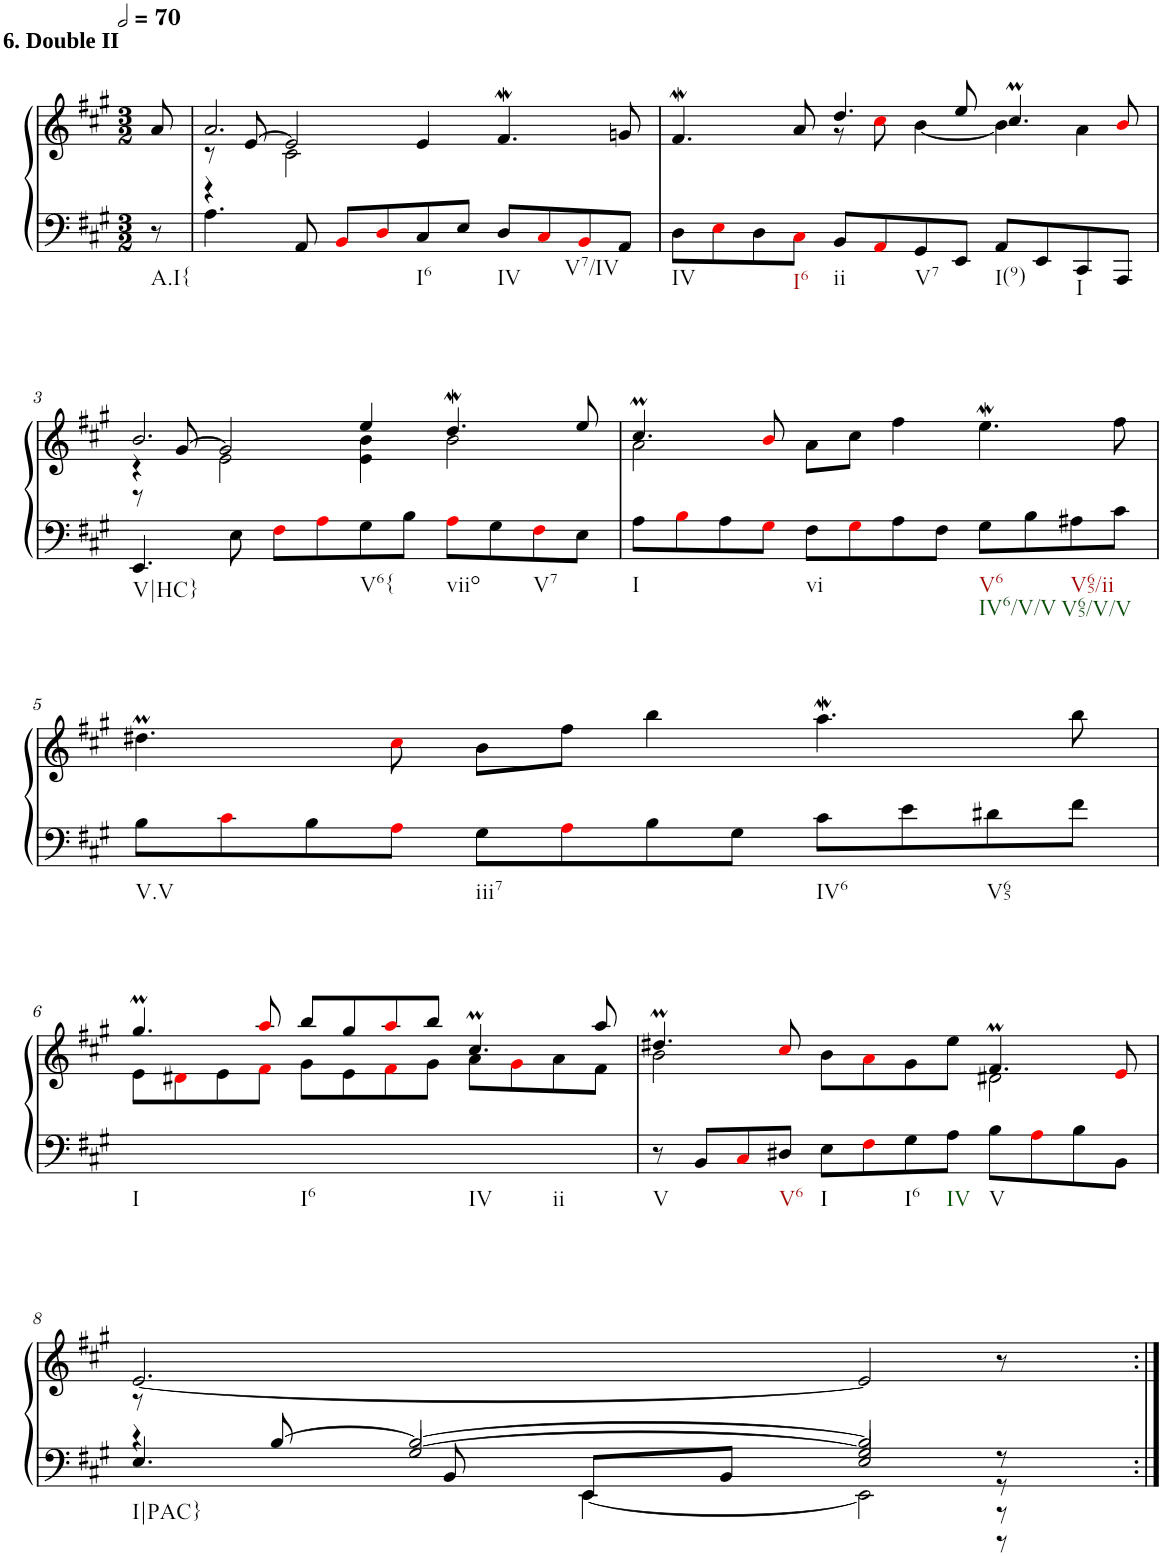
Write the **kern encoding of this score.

**kern	**kern
*part1	*part1
*staff2	*staff1
*I"unbenannt1	*
*clefF4	*clefG2
*k[f#c#g#]	*k[f#c#g#]
*M3/2	*M3/2
*MM140	*MM140
=	=
!	!LO:TX:a:B:t=6. Double II
!LO:TX:b:t=A.I{	!
8r	8a/
=1	=1
*	*^
*	*	*^
4.A\	2.a/	8r	4r
.	.	[8e/	.
.	.	2e/]	2c#\
8AA/	.	.	.
8BBi/L	.	.	.
8Di/	.	.	.
!LO:TX:b:t=I6	!	!	!
8C#/	4e/	2.ryy	2.ryy
8E/J	.	.	.
!LO:TX:b:t=IV	!	!	!
8D/L	4.f#W/	.	.
8C#i/	.	.	.
!LO:TX:b:t=V7/IV	!	!	!
8BBi/	.	.	.
8AA/J	8gn/	.	.
*	*	*v	*v
=2	=2	=2
!LO:TX:b:t=IV	!	!
8D\L	4.f#W/	2ryy
8Ei\	.	.
8D\	.	.
!LO:TX:b:t=I6	!	!
8C#i\J	8a/	.
!LO:TX:b:t=ii	!	!
8BB/L	4.dd/	8r
8AAi/	.	8cc#i\
!LO:TX:b:t=V7	!	!
8GG#/	.	[4b\
8EE/J	8ee/	.
!LO:TX:b:t=I(9)	!	!
8AA/L	4.cc#m/	4b\]
8EE/	.	.
!LO:TX:b:t=I	!	!
8CC#/	.	4a\
8AAA/J	8bi/	.
!!LO:LB:g=z
=3	=3	=3
*	*	*^
!LO:TX:b:t=V|HC}	!	!	!
4.EE/	2.b/	4r	8r
.	.	.	[8g#/
.	.	2e\	2g#/]
8E\	.	.	.
8F#i\L	.	.	.
8Ai\	.	.	.
!LO:TX:b:t=V6{	!	!	!
8G#\	4ee/	4e\ 4b\	2.ryy
8B\J	.	.	.
!LO:TX:b:t=viio	!	!	!
8Ai\L	4.ddw/	2b\	.
8G#\	.	.	.
!LO:TX:b:t=V7	!	!	!
8F#i\	.	.	.
8E\J	8ee/	.	.
*	*	*v	*v
=4	=4	=4
!LO:TX:b:t=I	!	!
8A\L	4.cc#m/	2a\
8Bi\	.	.
8A\	.	.
8G#i\J	8bi/	.
!LO:TX:b:t=vi	!	!
8F#\L	8a\L	1ryy
8G#i\	8cc#\J	.
8A\	4ff#\	.
8F#\J	.	.
!LO:TX:b:t=V6	!	!
!LO:TX:b:t=IV6/V/V	!	!
8G#\L	4.eeW\	.
8B\	.	.
!LO:TX:b:t=V65/ii	!	!
!LO:TX:b:t=V65/V/V	!	!
8A#X\	.	.
8c#\J	8ff#\	.
*	*v	*v
!!LO:LB:g=z
=5	=5
!LO:TX:b:t=V.V	!
8B\L	4.dd#Xm\
8c#i\	.
8B\	.
8Ai\J	8cc#i\
!LO:TX:b:t=iii7	!
8G#\L	8b\L
8Ai\	8ff#\J
8B\	4bb\
8G#\J	.
!LO:TX:b:t=IV6	!
8c#\L	4.aaw\
8e\	.
!LO:TX:b:t=V65	!
8d#X\	.
8f#\J	8bb\
!!LO:LB:g=z
=6	=6
*	*^
!LO:TX:b:t=I	!	!
2ryy	4.gg#m/	8e\L
.	.	8d#Xi\
.	.	8e\
.	8aai/	8f#i\J
!LO:TX:b:t=I6	!	!
2ryy	8bb/L	8g#\L
.	8gg#/	8e\
.	8aai/	8f#i\
.	8bb/J	8g#\J
!LO:TX:b:t=IV	!	!
!LO:TX:b:t=ii	!	!
2ryy	4.cc#m/	8a\L
.	.	8g#i\
.	.	8a\
.	8aa/	8f#\J
=7	=7	=7
!LO:TX:b:t=V	!	!
8r	4.dd#Xm/	2b\
8BB/L	.	.
8C#i/	.	.
!LO:TX:b:t=V6	!	!
8D#X/J	8cc#i/	.
!LO:TX:b:t=I	!	!
8E\L	8b\L	2ryy
8F#i\	8ai\	.
!LO:TX:b:t=I6	!	!
8G#\	8g#\	.
!LO:TX:b:t=IV	!	!
8A\J	8ee\J	.
!LO:TX:b:t=V	!	!
8B\L	4.f#M/	2d#X\
8Ai\	.	.
8B\	.	.
8BB\J	8ei/	.
*	*v	*v
!!LO:LB:g=z
=8	=8
*^	*
*	*^	*
*	*	*^	*
!LO:TX:b:t=I|PAC}	!	!	!	!
8r	4r	4.E/	2ryy	[2.e/
[8B/	.	.	.	.
2B/_	[2G#/	.	.	.
.	.	8BB/	.	.
.	.	8EE/L	[4EE\	.
.	.	8BB/J	.	.
2B/]	2G#/]	2E/	2EE\]	2e/]
8r	8r	8r	8r	8r
*v	*v	*v	*v	*
=:|!	=:|!
*-	*-
